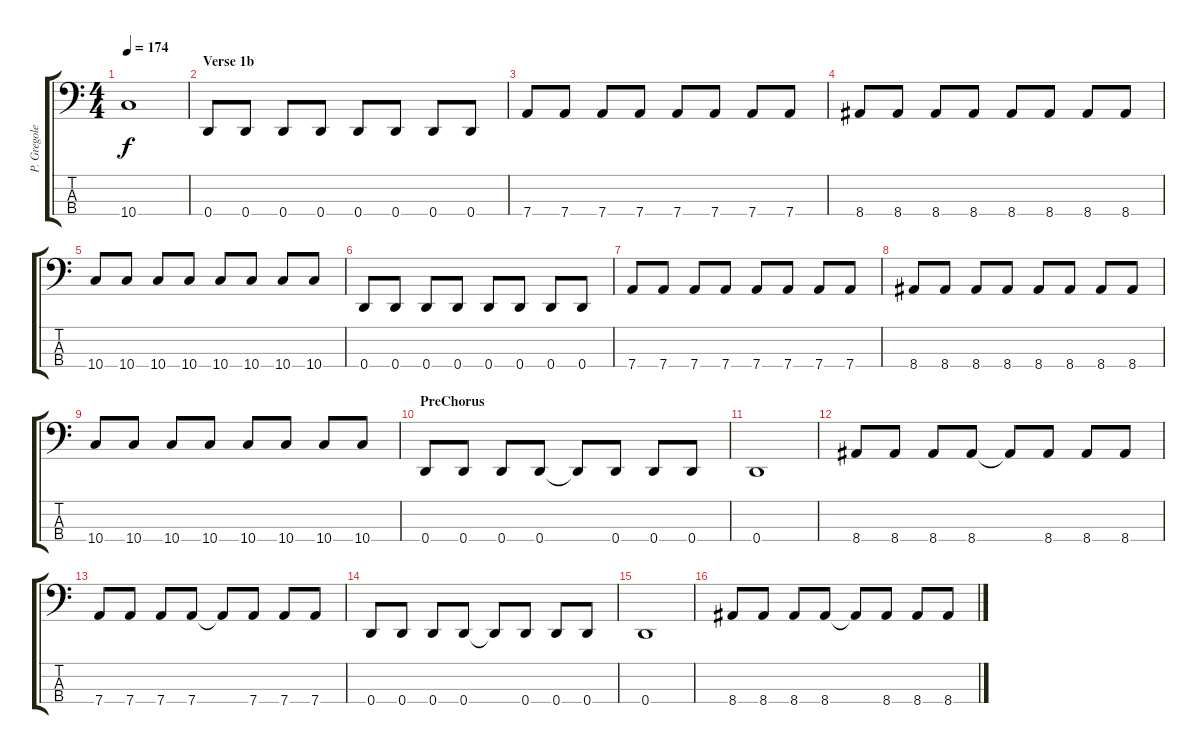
\track ("P. Gregoletto" "P. Gregole") {instrument electricbassfinger}
\staff {score tabs}
\tuning (G2 D2 A1 D1) {hide}
\ts (4 4)
\tempo 174
\clef f4
\ks c
10.4.1{dy f} |
\section ("" "Verse 1b")
0.4.8{instrument slapbass2} 0.4.8 0.4.8 0.4.8 0.4.8 0.4.8 0.4.8 0.4.8 |
7.4.8 7.4.8 7.4.8 7.4.8 7.4.8 7.4.8 7.4.8 7.4.8 |
8.4.8 8.4.8 8.4.8 8.4.8 8.4.8 8.4.8 8.4.8 8.4.8 |
10.4.8 10.4.8 10.4.8 10.4.8 10.4.8 10.4.8 10.4.8 10.4.8 |
0.4.8{instrument slapbass2} 0.4.8 0.4.8 0.4.8 0.4.8 0.4.8 0.4.8 0.4.8 |
7.4.8 7.4.8 7.4.8 7.4.8 7.4.8 7.4.8 7.4.8 7.4.8 |
8.4.8 8.4.8 8.4.8 8.4.8 8.4.8 8.4.8 8.4.8 8.4.8 |
10.4.8 10.4.8 10.4.8 10.4.8 10.4.8 10.4.8 10.4.8 10.4.8 |
\section ("" "PreChorus")
0.4.8{instrument electricbassfinger} 0.4.8 0.4.8 0.4.8 0.4{t}.8 0.4.8 0.4.8 0.4.8 |
0.4.1 |
8.4.8 8.4.8 8.4.8 8.4.8 8.4{t}.8 8.4.8 8.4.8 8.4.8 |
7.4.8 7.4.8 7.4.8 7.4.8 7.4{t}.8 7.4.8 7.4.8 7.4.8 |
0.4.8{instrument electricbassfinger} 0.4.8 0.4.8 0.4.8 0.4{t}.8 0.4.8 0.4.8 0.4.8 |
0.4.1 |
8.4.8 8.4.8 8.4.8 8.4.8 8.4{t}.8 8.4.8 8.4.8 8.4.8
